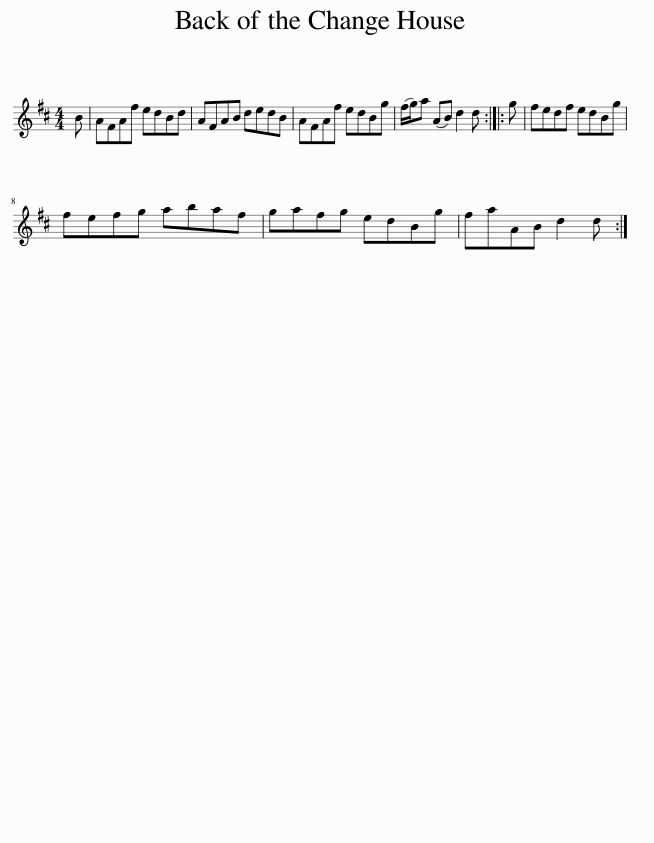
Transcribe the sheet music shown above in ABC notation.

X:1
L:1/8
M:4/4
I:linebreak $
K:D
V:1 treble
V:1
 B | AFAf edBd | AFAB dedB | AFAf edBg | (f/g/)a (AB) d2 d :: %5
 g | fedf edBg |$ fefg abaf | gafg edBg | faAB d2 d :| %10
